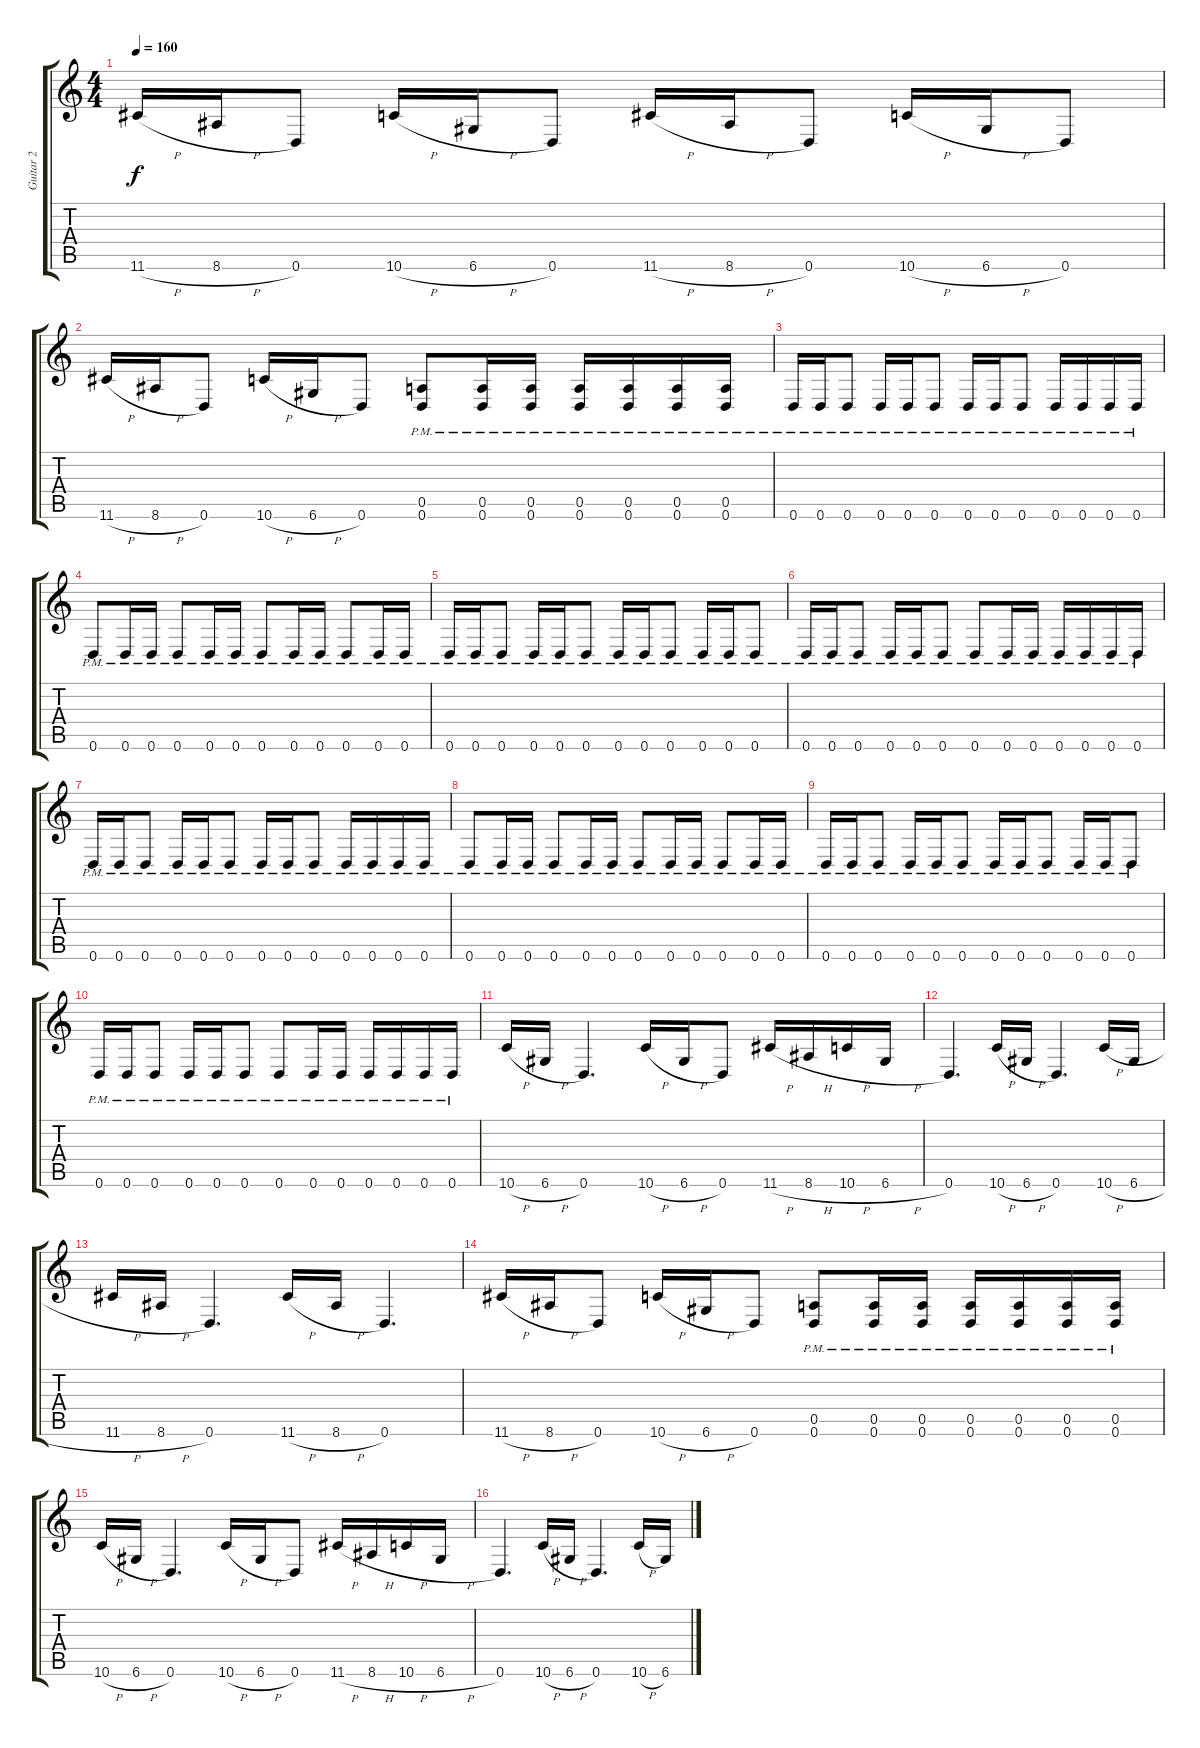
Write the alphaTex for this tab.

\track ("Guitar 2" "Guitar 2") {instrument overdrivenguitar}
\staff {score tabs}
\tuning (E4 B3 G3 D3 A2 D2) {hide}
\ts (4 4)
\tempo 160
\clef g2
\ks c
11.6{h}.16{dy f} 8.6{h}.16 0.6.8 10.6{h}.16 6.6{h}.16 0.6.8 11.6{h}.16 8.6{h}.16 0.6.8 10.6{h}.16 6.6{h}.16 0.6.8 |
11.6{h}.16 8.6{h}.16 0.6.8 10.6{h}.16 6.6{h}.16 0.6.8 (0.5{pm} 0.6{pm}).8 (0.5{pm} 0.6{pm}).16 (0.5{pm} 0.6{pm}).16 (0.5{pm} 0.6{pm}).16 (0.5{pm} 0.6{pm}).16 (0.5{pm} 0.6{pm}).16 (0.5{pm} 0.6{pm}).16 |
0.6{pm}.16 0.6{pm}.16 0.6{pm}.8 0.6{pm}.16 0.6{pm}.16 0.6{pm}.8 0.6{pm}.16 0.6{pm}.16 0.6{pm}.8 0.6{pm}.16 0.6{pm}.16 0.6{pm}.16 0.6{pm}.16 |
0.6{pm}.8 0.6{pm}.16 0.6{pm}.16 0.6{pm}.8 0.6{pm}.16 0.6{pm}.16 0.6{pm}.8 0.6{pm}.16 0.6{pm}.16 0.6{pm}.8 0.6{pm}.16 0.6{pm}.16 |
0.6{pm}.16 0.6{pm}.16 0.6{pm}.8 0.6{pm}.16 0.6{pm}.16 0.6{pm}.8 0.6{pm}.16 0.6{pm}.16 0.6{pm}.8 0.6{pm}.16 0.6{pm}.16 0.6{pm}.8 |
0.6{pm}.16 0.6{pm}.16 0.6{pm}.8 0.6{pm}.16 0.6{pm}.16 0.6{pm}.8 0.6{pm}.8 0.6{pm}.16 0.6{pm}.16 0.6{pm}.16 0.6{pm}.16 0.6{pm}.16 0.6{pm}.16 |
0.6{pm}.16 0.6{pm}.16 0.6{pm}.8 0.6{pm}.16 0.6{pm}.16 0.6{pm}.8 0.6{pm}.16 0.6{pm}.16 0.6{pm}.8 0.6{pm}.16 0.6{pm}.16 0.6{pm}.16 0.6{pm}.16 |
0.6{pm}.8 0.6{pm}.16 0.6{pm}.16 0.6{pm}.8 0.6{pm}.16 0.6{pm}.16 0.6{pm}.8 0.6{pm}.16 0.6{pm}.16 0.6{pm}.8 0.6{pm}.16 0.6{pm}.16 |
0.6{pm}.16 0.6{pm}.16 0.6{pm}.8 0.6{pm}.16 0.6{pm}.16 0.6{pm}.8 0.6{pm}.16 0.6{pm}.16 0.6{pm}.8 0.6{pm}.16 0.6{pm}.16 0.6{pm}.8 |
0.6{pm}.16 0.6{pm}.16 0.6{pm}.8 0.6{pm}.16 0.6{pm}.16 0.6{pm}.8 0.6{pm}.8 0.6{pm}.16 0.6{pm}.16 0.6{pm}.16 0.6{pm}.16 0.6{pm}.16 0.6{pm}.16 |
10.6{h}.16 6.6{h}.16 0.6.4{d} 10.6{h}.16 6.6{h}.16 0.6.8 11.6{h}.16 8.6{h}.16 10.6{h}.16 6.6{h}.16 |
0.6.4{d} 10.6{h}.16 6.6{h}.16 0.6.4{d} 10.6{h}.16 6.6{h}.16 |
11.6{h}.16 8.6{h}.16 0.6.4{d} 11.6{h}.16 8.6{h}.16 0.6.4{d} |
11.6{h}.16 8.6{h}.16 0.6.8 10.6{h}.16 6.6{h}.16 0.6.8 (0.5{pm} 0.6{pm}).8 (0.5{pm} 0.6{pm}).16 (0.5{pm} 0.6{pm}).16 (0.5{pm} 0.6{pm}).16 (0.5{pm} 0.6{pm}).16 (0.5{pm} 0.6{pm}).16 (0.5{pm} 0.6{pm}).16 |
10.6{h}.16 6.6{h}.16 0.6.4{d} 10.6{h}.16 6.6{h}.16 0.6.8 11.6{h}.16 8.6{h}.16 10.6{h}.16 6.6{h}.16 |
0.6.4{d} 10.6{h}.16 6.6{h}.16 0.6.4{d} 10.6{h}.16 6.6{h}.16
